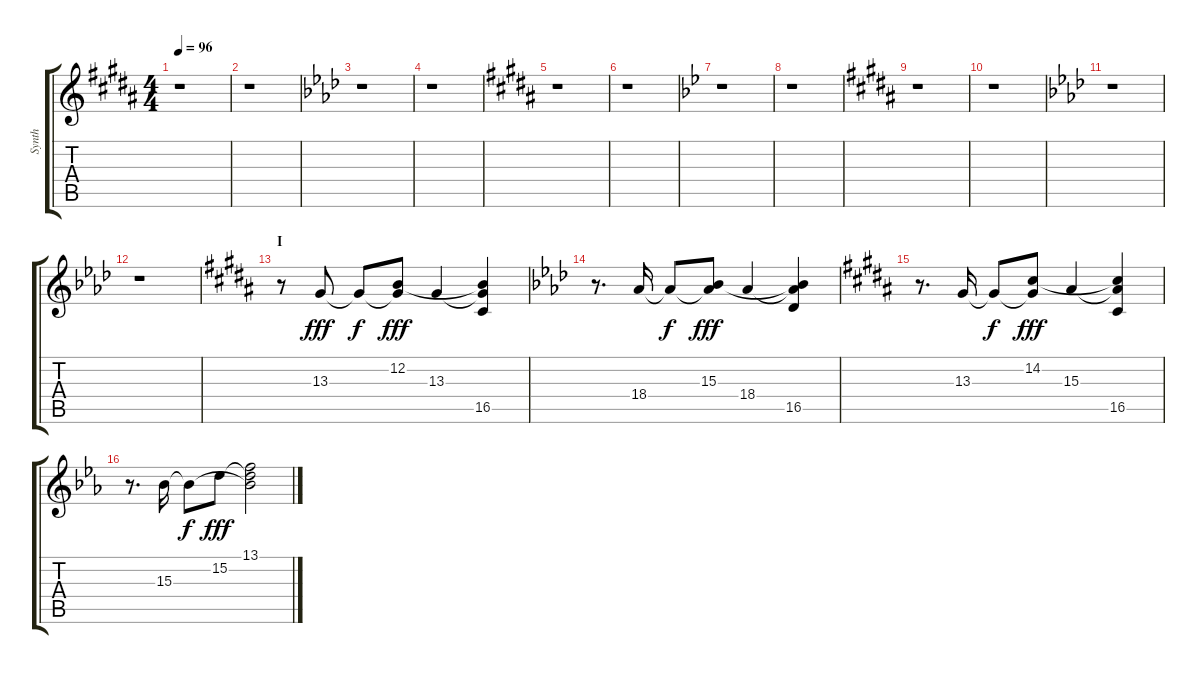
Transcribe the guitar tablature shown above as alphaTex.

\track ("Synth" "Synth") {instrument lead6voice}
\staff {score tabs}
\tuning (E4 B3 G3 D3 A2 E2) {hide}
\ts (4 4)
\tempo 96
\clef g2
\ks b
r.1{dy fff} |
r.1 |
\ks ab
r.1 |
r.1 |
\ks b
r.1 |
r.1 |
\ks bb
r.1 |
r.1 |
\ks b
r.1 |
r.1 |
\ks ab
r.1 |
r.1 |
\section ("" "I")
\ks b
r.8{volume 16 balance 8 instrument celesta} 13.3.8{instrument celesta} 13.3{t}.8{dy f} (12.2 13.3{t}).8{dy fff} 13.3.4 (12.2{t} 13.3{t} 16.5).4 |
\ks ab
r.8{d} 18.4.16 18.4{t}.8{dy f} (15.3 18.4{t}).8{dy fff} 18.4.4 (15.3{t} 18.4{t} 16.5).4 |
\ks b
r.8{d} 13.3.16 13.3{t}.8{dy f} (14.2 13.3{t}).8{dy fff} 15.3.4 (14.2{t} 15.3{t} 16.5).4 |
\ks eb
r.8{d} 15.3.16 15.3{t}.8{dy f} 15.2.8{dy fff} (13.1 15.2{t} 15.3{t}).2
